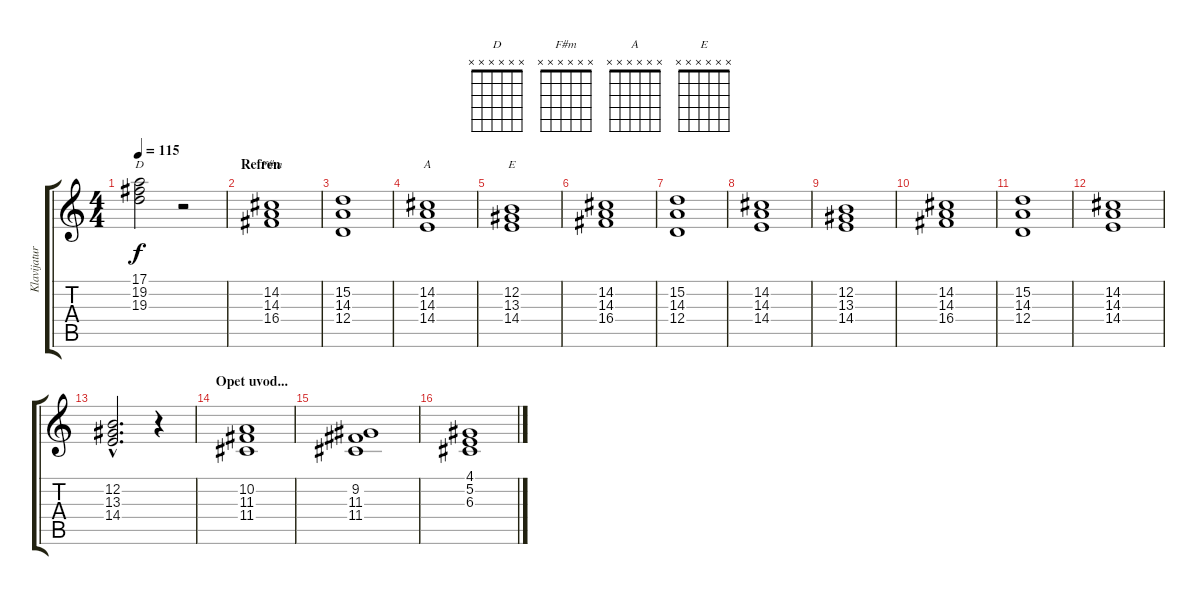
\track ("Klavijature (1)" "Klavijatur") {instrument stringensemble1}
\staff {score tabs}
\tuning (E4 B3 G3 D3 A2 E2) {hide}
\chord ("D" x x x x x x)
\chord ("F#m" x x x x x x)
\chord ("A" x x x x x x)
\chord ("E" x x x x x x)
\ts (4 4)
\tempo 115
\clef g2
\ks c
(17.1 19.2 19.3).2{ch "D" dy f} r.2 |
\section ("" "Refren")
(14.2 14.3 16.4).1{ch "F#m"} |
(15.2 14.3 12.4).1 |
(14.2 14.3 14.4).1{ch "A"} |
(12.2 13.3 14.4).1{ch "E"} |
(14.2 14.3 16.4).1 |
(15.2 14.3 12.4).1 |
(14.2 14.3 14.4).1 |
(12.2 13.3 14.4).1 |
(14.2 14.3 16.4).1 |
(15.2 14.3 12.4).1 |
(14.2 14.3 14.4).1 |
(12.2{hac} 13.3{hac} 14.4{hac}).2{d} r.4 |
\section ("" "Opet uvod...")
(10.2 11.3 11.4).1 |
(9.2 11.3 11.4).1 |
(4.1 5.2 6.3).1
